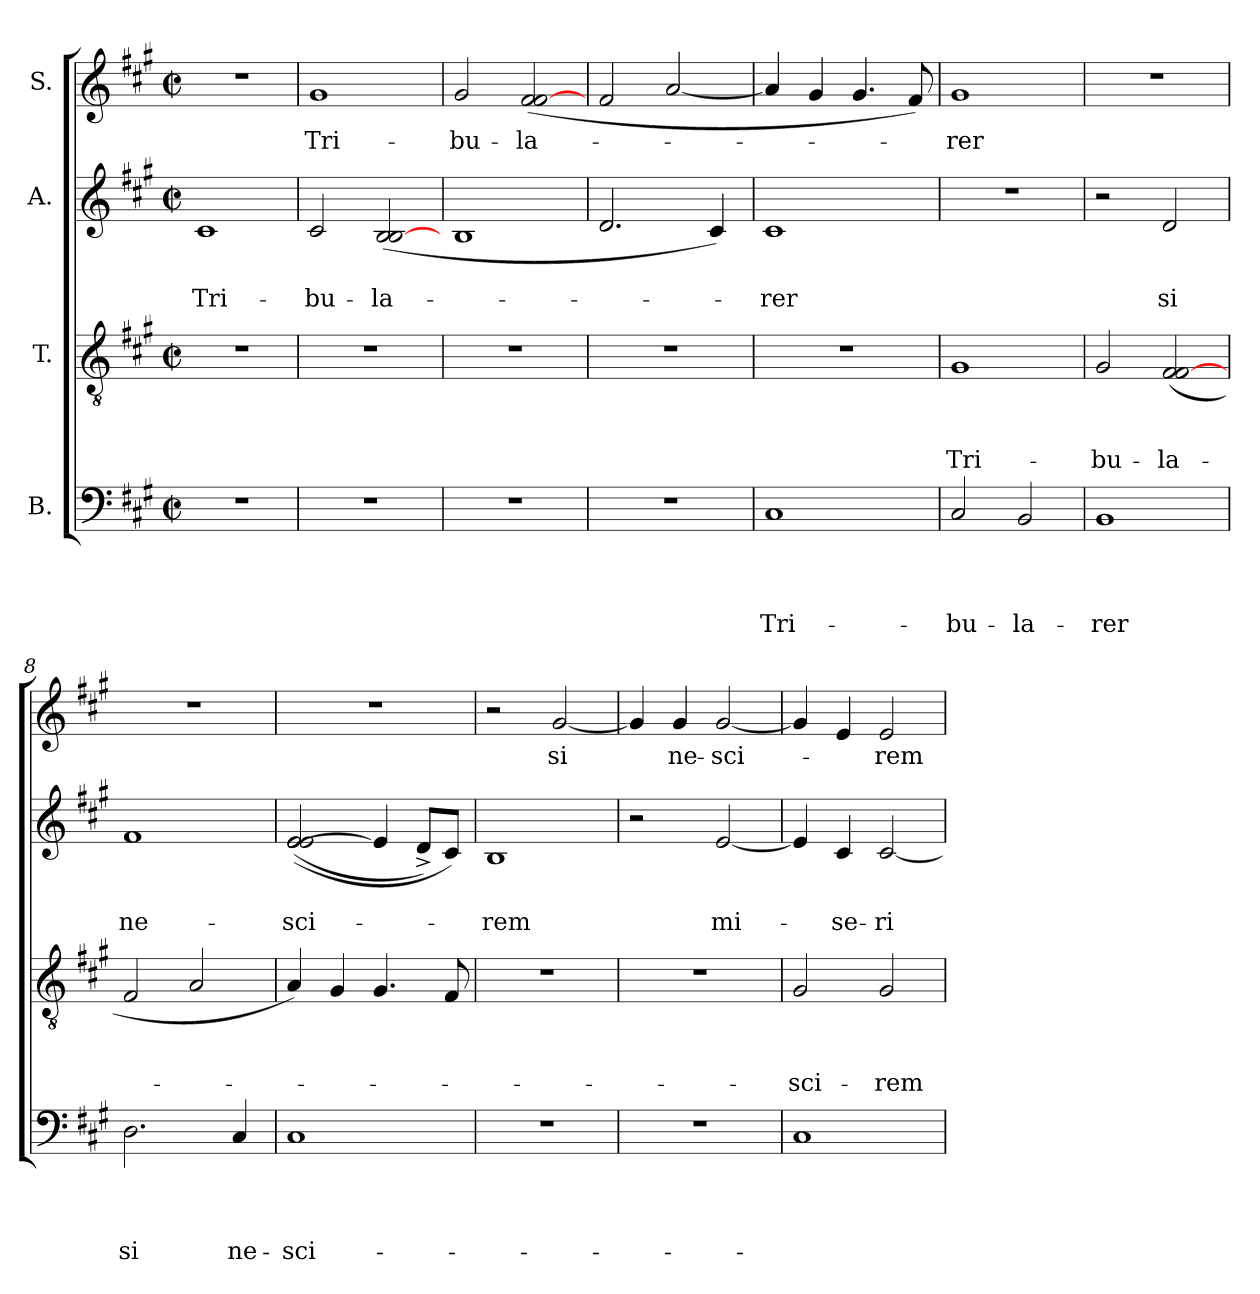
**kern	**text	**text	**text	**text	**kern	**text	**text	**text	**kern	**text	**text	**kern	**text
*part4	*part4	*part4	*part4	*part4	*part3	*part3	*part3	*part3	*part2	*part2	*part2	*part1	*part1
*staff4	*staff4	*staff4	*staff4	*staff4	*staff3	*staff3	*staff3	*staff3	*staff2	*staff2	*staff2	*staff1	*staff1
*I"B.	*	*	*	*	*I"T.	*	*	*	*I"A.	*	*	*I"S.	*
*clefF4	*	*	*	*	*clefGv2	*	*	*	*clefG2	*	*	*clefG2	*
*k[f#c#g#]	*	*	*	*	*k[f#c#g#]	*	*	*	*k[f#c#g#]	*	*	*k[f#c#g#]	*
*A:	*	*	*	*	*A:	*	*	*	*A:	*	*	*A:	*
*M2/2	*	*	*	*	*M2/2	*	*	*	*M2/2	*	*	*M2/2	*
*met(c|)	*	*	*	*	*met(c|)	*	*	*	*met(c|)	*	*	*met(c|)	*
=1	=1	=1	=1	=1	=1	=1	=1	=1	=1	=1	=1	=1	=1
!	!	!	!	!	!	!	!	!	!	!	!LO:LY:b	!	!
1r	.	.	.	.	1r	.	.	.	1c#	.	Tri-	1r	.
=2	=2	=2	=2	=2	=2	=2	=2	=2	=2	=2	=2	=2	=2
!	!	!	!	!	!	!	!	!	!	!	!LO:LY:b	!	!LO:LY:b
1r	.	.	.	.	1r	.	.	.	2c#/	.	-bu-	1g#	Tri-
!	!	!	!	!	!	!	!	!	!	!	!LO:LY:b	!	!
.	.	.	.	.	.	.	.	.	(>2B/ [>2B/	.	-la-	.	.
=3	=3	=3	=3	=3	=3	=3	=3	=3	=3	=3	=3	=3	=3
!	!	!	!	!	!	!	!	!	!	!	!	!	!LO:LY:b
1r	.	.	.	.	1r	.	.	.	1B	.	.	2g#/	-bu-
!	!	!	!	!	!	!	!	!	!	!	!	!	!LO:LY:b
.	.	.	.	.	.	.	.	.	.	.	.	(>2f#/ [>2f#/	-la-
=4	=4	=4	=4	=4	=4	=4	=4	=4	=4	=4	=4	=4	=4
1r	.	.	.	.	1r	.	.	.	2.d/	.	.	2f#/	.
.	.	.	.	.	.	.	.	.	.	.	.	[>2a/	.
.	.	.	.	.	.	.	.	.	4c#/)	.	.	.	.
=5	=5	=5	=5	=5	=5	=5	=5	=5	=5	=5	=5	=5	=5
!	!	!	!	!LO:LY:b	!	!	!	!	!	!	!LO:LY:b	!	!
1C#	.	.	.	Tri-	1r	.	.	.	1c#	.	-rer	4a/]	.
.	.	.	.	.	.	.	.	.	.	.	.	4g#/	.
.	.	.	.	.	.	.	.	.	.	.	.	4.g#/	.
.	.	.	.	.	.	.	.	.	.	.	.	8f#/)	.
=6	=6	=6	=6	=6	=6	=6	=6	=6	=6	=6	=6	=6	=6
!	!	!	!	!LO:LY:b	!	!	!	!LO:LY:b	!	!	!	!	!LO:LY:b
2C#/	.	.	.	-bu-	1G#	.	.	Tri-	1r	.	.	1g#	-rer
!	!	!	!	!LO:LY:b	!	!	!	!	!	!	!	!	!
2BB/	.	.	.	-la-	.	.	.	.	.	.	.	.	.
=7	=7	=7	=7	=7	=7	=7	=7	=7	=7	=7	=7	=7	=7
!	!	!	!	!LO:LY:b	!	!	!	!LO:LY:b	!	!	!	!	!
1BB	.	.	.	-rer	2G#/	.	.	-bu-	2r	.	.	1r	.
!	!	!	!	!	!	!	!	!LO:LY:b	!	!	!LO:LY:b	!	!
.	.	.	.	.	(>2F#/ [>2F#/	.	.	-la-	2d/	.	si	.	.
=8	=8	=8	=8	=8	=8	=8	=8	=8	=8	=8	=8	=8	=8
!	!	!	!	!LO:LY:b	!	!	!	!	!	!	!LO:LY:b	!	!
2.D\	.	.	.	si	2F#/	.	.	.	1f#	.	ne-	1r	.
.	.	.	.	.	2A/	.	.	.	.	.	.	.	.
!	!	!	!	!LO:LY:b	!	!	!	!	!	!	!	!	!
4C#/	.	.	.	ne-	.	.	.	.	.	.	.	.	.
=9	=9	=9	=9	=9	=9	=9	=9	=9	=9	=9	=9	=9	=9
!	!	!	!	!LO:LY:b	!	!	!	!	!	!	!LO:LY:b	!	!
1C#	.	.	.	-sci-	4A/)	.	.	.	(>(>2e/ 2e/ [>2e/	.	-sci-	1r	.
.	.	.	.	.	4G#/	.	.	.	.	.	.	.	.
.	.	.	.	.	4.G#/	.	.	.	4e/]	.	.	.	.
.	.	.	.	.	.	.	.	.	8d^</L)	.	.	.	.
.	.	.	.	.	8F#/	.	.	.	8c#/J)	.	.	.	.
=10	=10	=10	=10	=10	=10	=10	=10	=10	=10	=10	=10	=10	=10
!	!	!	!	!	!	!	!	!	!	!	!LO:LY:b	!	!
1r	.	.	.	.	1r	.	.	.	1B	.	-rem	2r	.
!	!	!	!	!	!	!	!	!	!	!	!	!	!LO:LY:b
.	.	.	.	.	.	.	.	.	.	.	.	[<2g#/	si
!!LO:LB:g=z
=11	=11	=11	=11	=11	=11	=11	=11	=11	=11	=11	=11	=11	=11
1r	.	.	.	.	1r	.	.	.	2r	.	.	4g#/]	.
!	!	!	!	!	!	!	!	!	!	!	!	!	!LO:LY:b
.	.	.	.	.	.	.	.	.	.	.	.	4g#/	ne-
!	!	!	!	!	!	!	!	!	!	!	!LO:LY:b	!	!LO:LY:b
.	.	.	.	.	.	.	.	.	[>2e/	.	mi-	[>2g#/	-sci-
=12	=12	=12	=12	=12	=12	=12	=12	=12	=12	=12	=12	=12	=12
!	!	!	!	!	!	!	!	!LO:LY:b	!	!	!	!	!
1C#	.	.	.	.	2G#/	.	.	-sci-	4e/]	.	.	4g#/]	.
!	!	!	!	!	!	!	!	!	!	!	!LO:LY:b	!	!
.	.	.	.	.	.	.	.	.	4c#/	.	-se-	4e/	.
!	!	!	!	!	!	!	!	!LO:LY:b	!	!	!LO:LY:b	!	!LO:LY:b
.	.	.	.	.	2G#/	.	.	-rem	[>2c#/	.	-ri-	2e/	-rem
=	=	=	=	=	=	=	=	=	=	=	=	=	=
*-	*-	*-	*-	*-	*-	*-	*-	*-	*-	*-	*-	*-	*-
